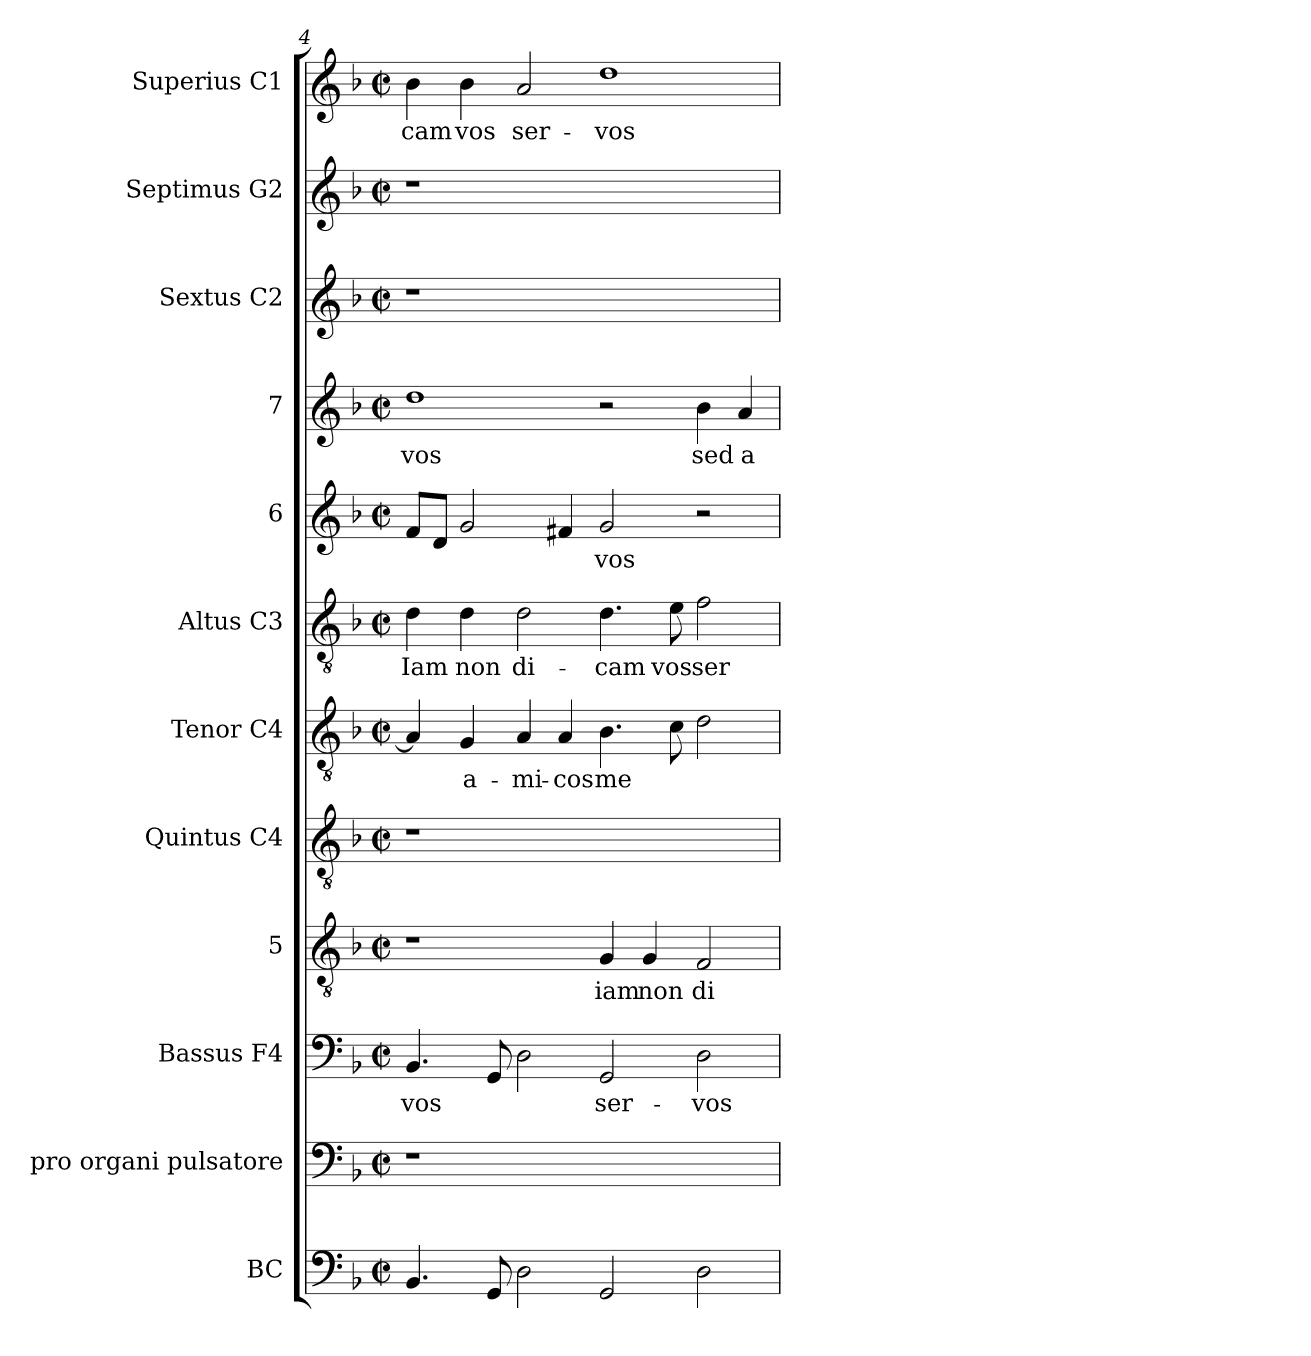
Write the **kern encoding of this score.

**kern	**kern	**kern	**text	**kern	**text	**kern	**kern	**text	**kern	**text	**kern	**text	**kern	**text	**kern	**kern	**kern	**text
*part12	*part11	*part10	*part10	*part9	*part9	*part8	*part7	*part7	*part6	*part6	*part5	*part5	*part4	*part4	*part3	*part2	*part1	*part1
*staff12	*staff11	*staff10	*staff10	*staff9	*staff9	*staff8	*staff7	*staff7	*staff6	*staff6	*staff5	*staff5	*staff4	*staff4	*staff3	*staff2	*staff1	*staff1
*I"BC	*I"pro organi  pulsatore	*I"Bassus  F4	*	*I"5	*	*I"Quintus  C4	*I"Tenor  C4	*	*I"Altus  C3	*	*I"6	*	*I"7	*	*I"Sextus  C2	*I"Septimus  G2	*I"Superius  C1	*
*I'BC	*	*I'B	*	*	*	*	*I'T	*	*I'A	*	*	*	*	*	*	*	*I'S	*
!!LO:PB:g=z
*clefF4	*clefF4	*clefF4	*	*clefGv2	*	*clefGv2	*clefGv2	*	*clefGv2	*	*clefG2	*	*clefG2	*	*clefG2	*clefG2	*clefG2	*
*k[b-]	*k[b-]	*k[b-]	*	*k[b-]	*	*k[b-]	*k[b-]	*	*k[b-]	*	*k[b-]	*	*k[b-]	*	*k[b-]	*k[b-]	*k[b-]	*
*F:	*F:	*F:	*	*F:	*	*F:	*F:	*	*F:	*	*F:	*	*F:	*	*F:	*F:	*F:	*
*M2/2	*M2/2	*M2/2	*	*M2/2	*	*M2/2	*M2/2	*	*M2/2	*	*M2/2	*	*M2/2	*	*M2/2	*M2/2	*M2/2	*
*met(c|)	*met(c|)	*met(c|)	*	*met(c|)	*	*met(c|)	*met(c|)	*	*met(c|)	*	*met(c|)	*	*met(c|)	*	*met(c|)	*met(c|)	*met(c|)	*
=4	=4	=4	=4	=4	=4	=4	=4	=4	=4	=4	=4	=4	=4	=4	=4	=4	=4	=4
!	!	!	!LO:LY:b:cj	!	!	!	!	!LO:LY:b:cj	!	!LO:LY:b:cj	!	!LO:LY:b:cj	!	!LO:LY:b:cj	!	!	!	!LO:LY:b:cj
4.BB-/	1r	4.BB-/	vos	1r	.	1r	4A/]	.	4d\	Iam	8f/L	.	1dd	vos	1r	1r	4b-\	-cam
!	!	!	!	!	!	!	!	!	!	!	!	!LO:LY:b:cj	!	!	!	!	!	!
.	.	.	.	.	.	.	.	.	.	.	8d/J	.	.	.	.	.	.	.
!	!	!	!	!	!	!	!	!LO:LY:b:cj	!	!LO:LY:b:cj	!	!LO:LY:b:cj	!	!	!	!	!	!LO:LY:b:cj
.	.	.	.	.	.	.	4G/	a-	4d\	non	2g/	.	.	.	.	.	4b-\	vos
!	!	!	!LO:LY:b:cj	!	!	!	!	!	!	!	!	!	!	!	!	!	!	!
8GG/	.	8GG/	.	.	.	.	.	.	.	.	.	.	.	.	.	.	.	.
!	!	!	!LO:LY:b:cj	!	!	!	!	!LO:LY:b:cj	!	!LO:LY:b:cj	!	!	!	!	!	!	!	!LO:LY:b:cj
2D\	.	2D\	.	.	.	.	4A/	-mi-	2d\	di-	.	.	.	.	.	.	2a/	ser-
!	!	!	!	!	!	!	!	!LO:LY:b:cj	!	!	!	!LO:LY:b:cj	!	!	!	!	!	!
.	.	.	.	.	.	.	4A/	-cos	.	.	4f#X/	.	.	.	.	.	.	.
!	!	!	!LO:LY:b:cj	!	!LO:LY:b:cj	!	!	!LO:LY:b:cj	!	!LO:LY:b:cj	!	!LO:LY:b:cj	!	!	!	!	!	!LO:LY:b:cj
2GG/	1ryy	2GG/	ser-	4G/	iam	1ryy	4.B-\	me-	4.d\	-cam	2g/	vos	2r	.	1ryy	1ryy	1dd	-vos
!	!	!	!	!	!LO:LY:b:cj	!	!	!	!	!	!	!	!	!	!	!	!	!
.	.	.	.	4G/	non	.	.	.	.	.	.	.	.	.	.	.	.	.
!	!	!	!	!	!	!	!	!LO:LY:b:cj	!	!LO:LY:b:cj	!	!	!	!	!	!	!	!
.	.	.	.	.	.	.	8c\	--	8e\	vos	.	.	.	.	.	.	.	.
!	!	!	!LO:LY:b:cj	!	!LO:LY:b:cj	!	!	!LO:LY:b:cj	!	!LO:LY:b:cj	!	!	!	!LO:LY:b:cj	!	!	!	!
2D\	.	2D\	-vos	2F/	di-	.	2d\	--	2f\	ser-	2r	.	4b-\	sed	.	.	.	.
!	!	!	!	!	!	!	!	!	!	!	!	!	!	!LO:LY:b:cj	!	!	!	!
.	.	.	.	.	.	.	.	.	.	.	.	.	4a/	a-	.	.	.	.
=	=	=	=	=	=	=	=	=	=	=	=	=	=	=	=	=	=	=
*-	*-	*-	*-	*-	*-	*-	*-	*-	*-	*-	*-	*-	*-	*-	*-	*-	*-	*-
